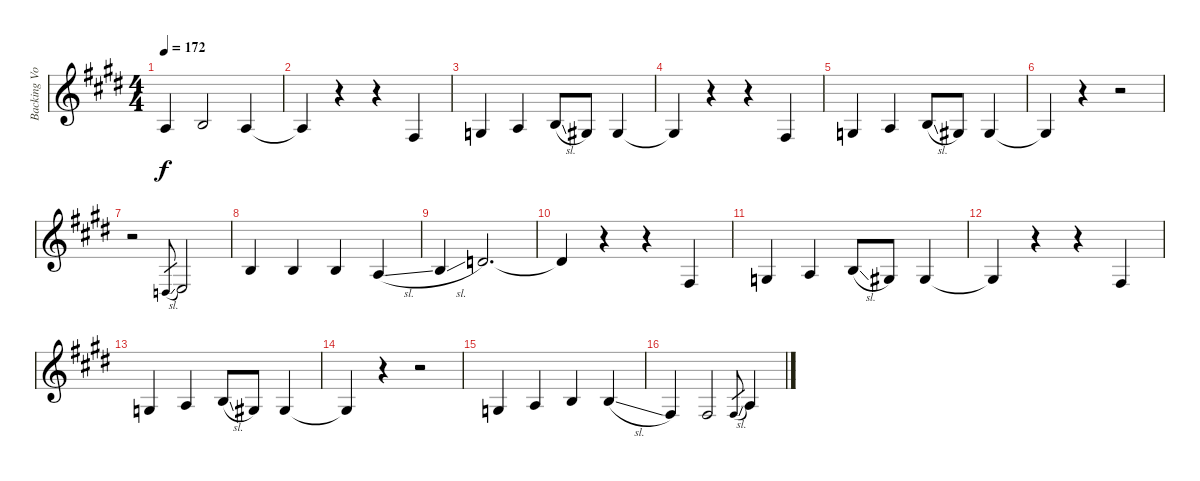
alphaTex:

\track ("Backing Vocals" "Backing Vo") {instrument lead6voice}
\staff {score}
\tuning (E4 B3 G3 D3 A2 E2) {hide}
\ts (4 4)
\tempo 172
\clef g2
\ks e
2.3{t}.4{dy f} 4.3.2 2.3.4 |
2.3{t}.4 r.4 r.4 4.4.4 |
5.4.4 7.4.4 9.4{sl}.8 6.4.8 6.4.4 |
6.4{t}.4 r.4 r.4 4.4.4 |
5.4.4 7.4.4 9.4{sl}.8 6.4.8 6.4.4 |
6.4{t}.4 r.4 r.2 |
r.2 0.4{sl}.8{gr} 2.4.2 |
4.3.4 4.3.4 4.3.4 2.3{sl}.4 |
4.3{sl}.4 7.3.2{d} |
7.3{t}.4 r.4 r.4 4.4.4 |
5.4.4 7.4.4 9.4{sl}.8 6.4.8 6.4.4 |
6.4{t}.4 r.4 r.4 4.4.4 |
5.4.4 7.4.4 9.4{sl}.8 6.4.8 6.4.4 |
6.4{t}.4 r.4 r.2 |
5.4.4 7.4.4 9.4.4 9.4{sl}.4 |
4.4.4 4.4.2 4.4{sl}.8{gr} 7.4.4
